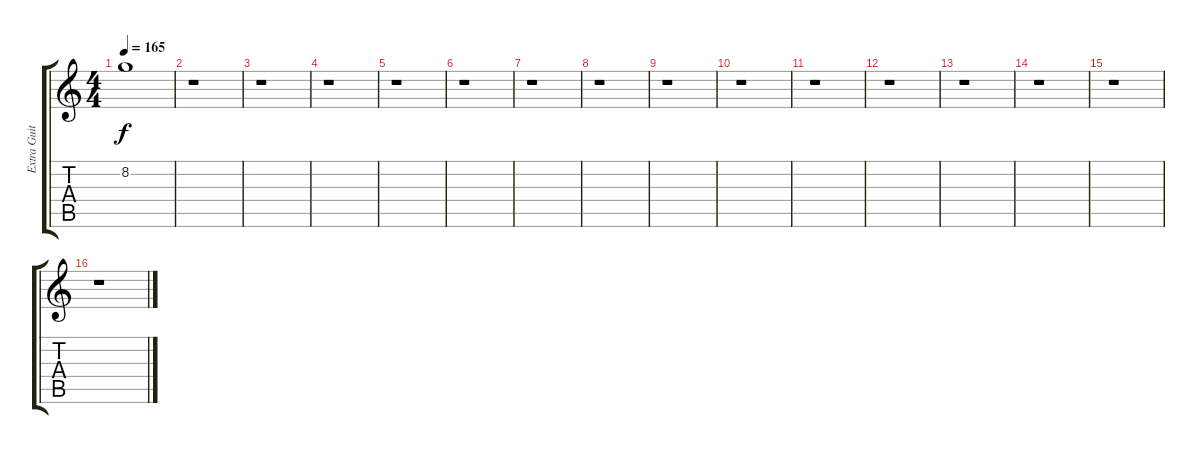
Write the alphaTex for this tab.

\track ("Extra Guitar" "Extra Guit") {instrument electricguitarjazz}
\staff {score tabs}
\tuning (E4 B3 G3 D3 A2 D2) {hide}
\ts (4 4)
\tempo 165
\clef g2
\ks c
8.2.1{dy f} |
r.1 |
r.1 |
r.1 |
r.1 |
r.1 |
r.1 |
r.1 |
r.1 |
r.1 |
r.1 |
r.1 |
r.1 |
r.1 |
r.1 |
r.1
